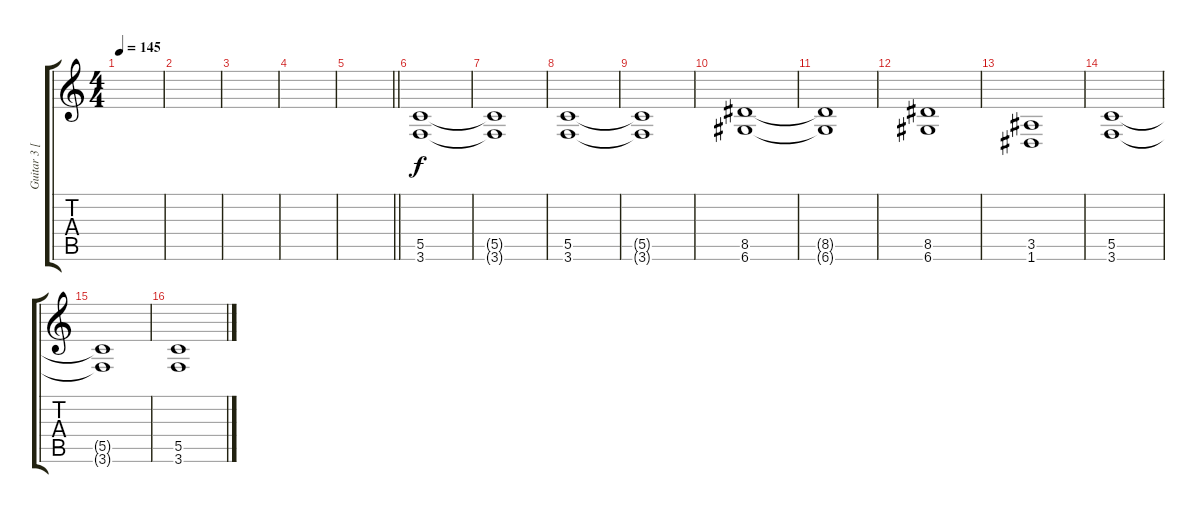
\track ("Guitar 3 [Rhythm]" "Guitar 3 [") {instrument overdrivenguitar}
\staff {score tabs}
\tuning (D4 A3 F3 C3 G2 D2) {hide}
\ts (4 4)
\tempo 145
\clef g2
\ks c
|
|
|
|
\barLineRight lightlight
|
(5.5 3.6).1{volume 14 balance 16} |
(5.5{t} 3.6{t}).1 |
(5.5 3.6).1 |
(5.5{t} 3.6{t}).1 |
(8.5 6.6).1 |
(8.5{t} 6.6{t}).1 |
(8.5 6.6).1 |
(3.5 1.6).1 |
(5.5 3.6).1 |
(5.5{t} 3.6{t}).1 |
(5.5 3.6).1
